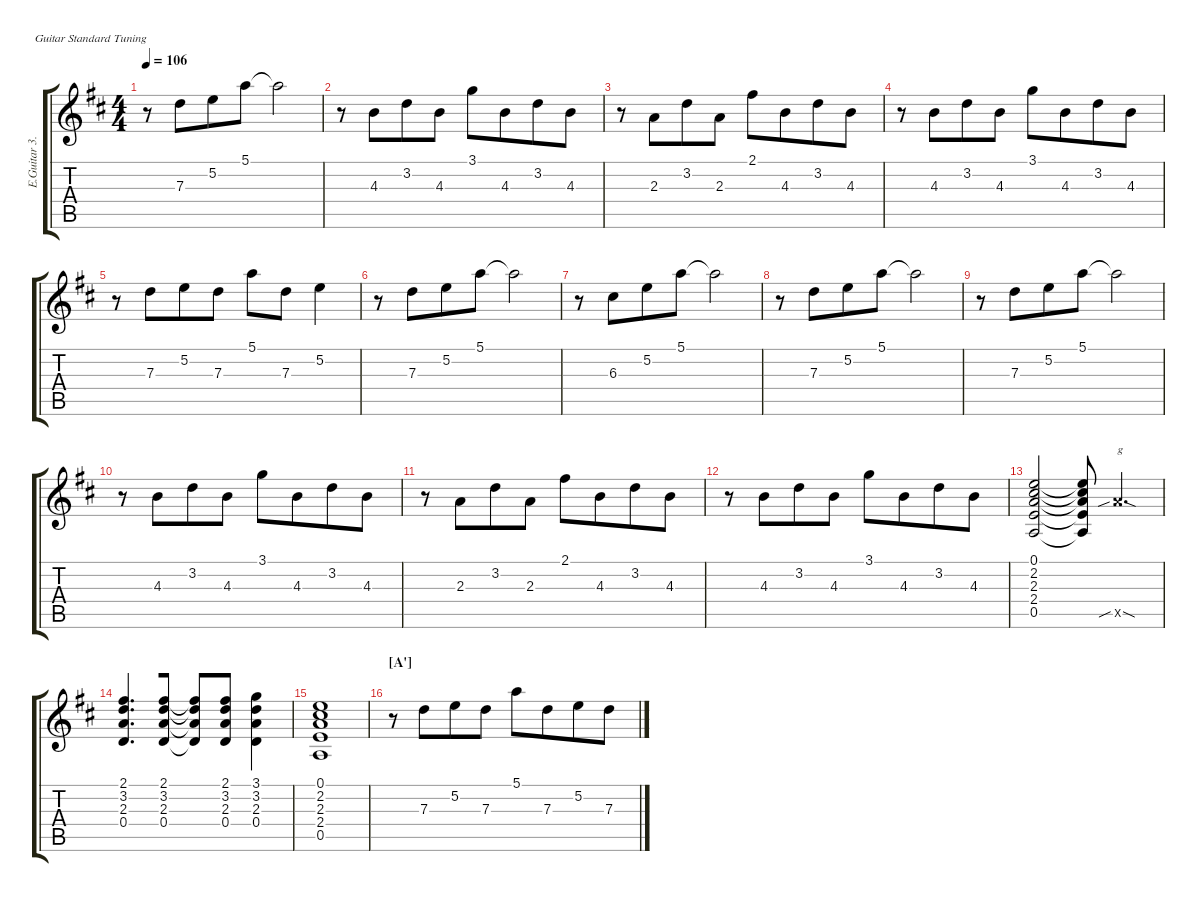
\defaultSystemsLayout 4
\hideDynamics
\track ("E.Guitar 3." "E.Guitar 3.") {defaultSystemsLayout 4 instrument overdrivenguitar}
\staff {score tabs}
\tuning (E4 B3 G3 D3 A2 E2)
\ts (4 4)
\tempo 106
\clef g2
\ks d
r.8{dy mf} 7.3{acc forcenatural}.8{beam merge} 5.2{acc forcenatural}.8 5.1{acc forcenatural}.8 5.1{t acc forcenatural}.2 |
r.8 4.3{acc forcenatural}.8{beam merge} 3.2{acc forcenatural}.8 4.3{acc forcenatural}.8 3.1{acc forcenatural}.8{beam merge} 4.3{acc forcenatural}.8{beam merge} 3.2{acc forcenatural}.8{beam merge} 4.3{acc forcenatural}.8 |
r.8 2.3{acc forcenatural}.8{beam merge} 3.2{acc forcenatural}.8 2.3{acc forcenatural}.8 2.1{acc #}.8{beam merge} 4.3{acc forcenatural}.8{beam merge} 3.2{acc forcenatural}.8{beam merge} 4.3{acc forcenatural}.8 |
r.8 4.3{acc forcenatural}.8{beam merge} 3.2{acc forcenatural}.8 4.3{acc forcenatural}.8 3.1{acc forcenatural}.8{beam merge} 4.3{acc forcenatural}.8{beam merge} 3.2{acc forcenatural}.8{beam merge} 4.3{acc forcenatural}.8 |
r.8 7.3{acc forcenatural}.8{beam merge} 5.2{acc forcenatural}.8 7.3{acc forcenatural}.8 5.1{acc forcenatural}.8{beam merge} 7.3{acc forcenatural}.8{beam merge} 5.2{acc forcenatural}.4{beam merge} |
r.8 7.3{acc forcenatural}.8{beam merge} 5.2{acc forcenatural}.8 5.1{acc forcenatural}.8 5.1{t acc forcenatural}.2 |
r.8 6.3{acc #}.8{beam merge} 5.2{acc forcenatural}.8 5.1{acc forcenatural}.8 5.1{t acc forcenatural}.2 |
r.8 7.3{acc forcenatural}.8{beam merge} 5.2{acc forcenatural}.8 5.1{acc forcenatural}.8 5.1{t acc forcenatural}.2 |
r.8 7.3{acc forcenatural}.8{beam merge} 5.2{acc forcenatural}.8 5.1{acc forcenatural}.8 5.1{t acc forcenatural}.2 |
r.8 4.3{acc forcenatural}.8{beam merge} 3.2{acc forcenatural}.8 4.3{acc forcenatural}.8 3.1{acc forcenatural}.8{beam merge} 4.3{acc forcenatural}.8{beam merge} 3.2{acc forcenatural}.8{beam merge} 4.3{acc forcenatural}.8 |
r.8 2.3{acc forcenatural}.8{beam merge} 3.2{acc forcenatural}.8 2.3{acc forcenatural}.8 2.1{acc #}.8{beam merge} 4.3{acc forcenatural}.8{beam merge} 3.2{acc forcenatural}.8{beam merge} 4.3{acc forcenatural}.8 |
r.8 4.3{acc forcenatural}.8{beam merge} 3.2{acc forcenatural}.8 4.3{acc forcenatural}.8 3.1{acc forcenatural}.8{beam merge} 4.3{acc forcenatural}.8{beam merge} 3.2{acc forcenatural}.8{beam merge} 4.3{acc forcenatural}.8 |
(2.2{acc #} 2.3{acc forcenatural} 0.5{acc forcenatural} 2.4{acc forcenatural} 0.1{acc forcenatural}).2 (2.2{t acc #} 2.3{t acc forcenatural} 0.5{t acc forcenatural} 2.4{t acc forcenatural} 0.1{t acc forcenatural}).8 12.5{sib sod x acc forcenatural}.4{d txt "g"} |
(0.4{acc forcenatural} 2.3{acc forcenatural} 3.2{acc forcenatural} 2.1{acc #}).4{d beam merge} (0.4{acc forcenatural} 2.3{acc forcenatural} 3.2{acc forcenatural} 2.1{acc #}).8{beam split} (0.4{t acc forcenatural} 2.3{t acc forcenatural} 3.2{t acc forcenatural} 2.1{t acc #}).8 (0.4{acc forcenatural} 2.3{acc forcenatural} 3.2{acc forcenatural} 2.1{acc #}).8 (0.4{acc forcenatural} 2.3{acc forcenatural} 3.2{acc forcenatural} 3.1{acc forcenatural}).4 |
(2.2{acc #} 2.3{acc forcenatural} 0.5{acc forcenatural} 2.4{acc forcenatural} 0.1{acc forcenatural}).1 |
\section ("A'" "")
r.8 7.3{acc forcenatural}.8{beam merge} 5.2{acc forcenatural}.8 7.3{acc forcenatural}.8 5.1{acc forcenatural}.8{beam merge} 7.3{acc forcenatural}.8{beam merge} 5.2{acc forcenatural}.8{beam merge} 7.3{acc forcenatural}.8
